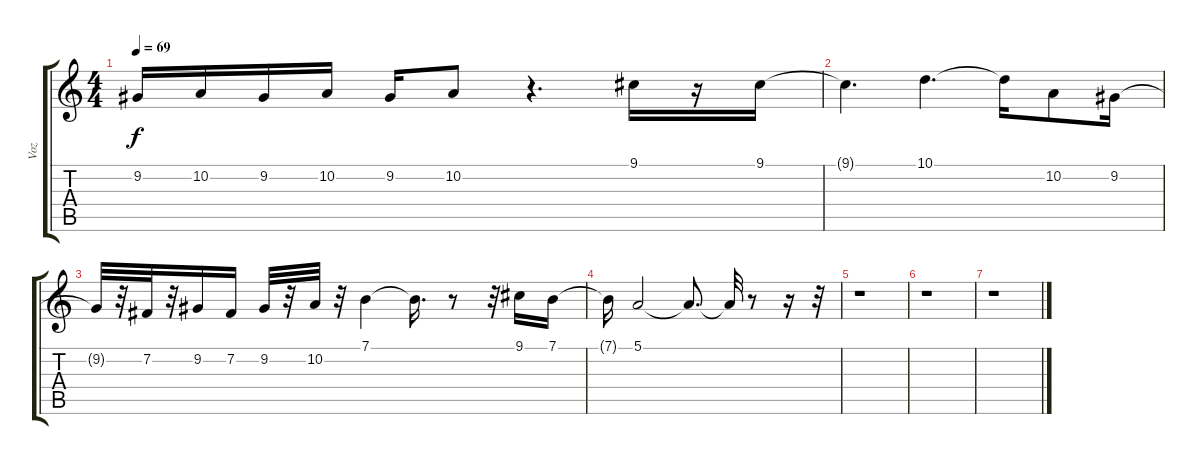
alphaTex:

\track ("Voz" "Voz") {instrument flute}
\staff {score tabs}
\tuning (E4 B3 G3 D3 A2 E2) {hide}
\ts (4 4)
\tempo 69
\clef g2
\ks c
9.2{t}.16{dy f} 10.2.16 9.2.16 10.2.16 9.2.16 10.2.8 r.4{d} 9.1.16 r.16 9.1.16 |
9.1{t}.4{d} 10.1.4{d} 10.1{t}.16 10.2.8 9.2.16 |
9.2{t}.32 r.32 7.2.32 r.32 9.2.16 7.2.16 9.2.32 r.32 10.2.32 r.32 7.1.4 7.1{t}.16{d} r.8 r.32 9.1.16 7.1.16 |
7.1{t}.16 5.1.2 5.1{t}.8{d} 5.1{t}.32 r.8 r.16 r.32 |
r.1 |
r.1 |
r.1
